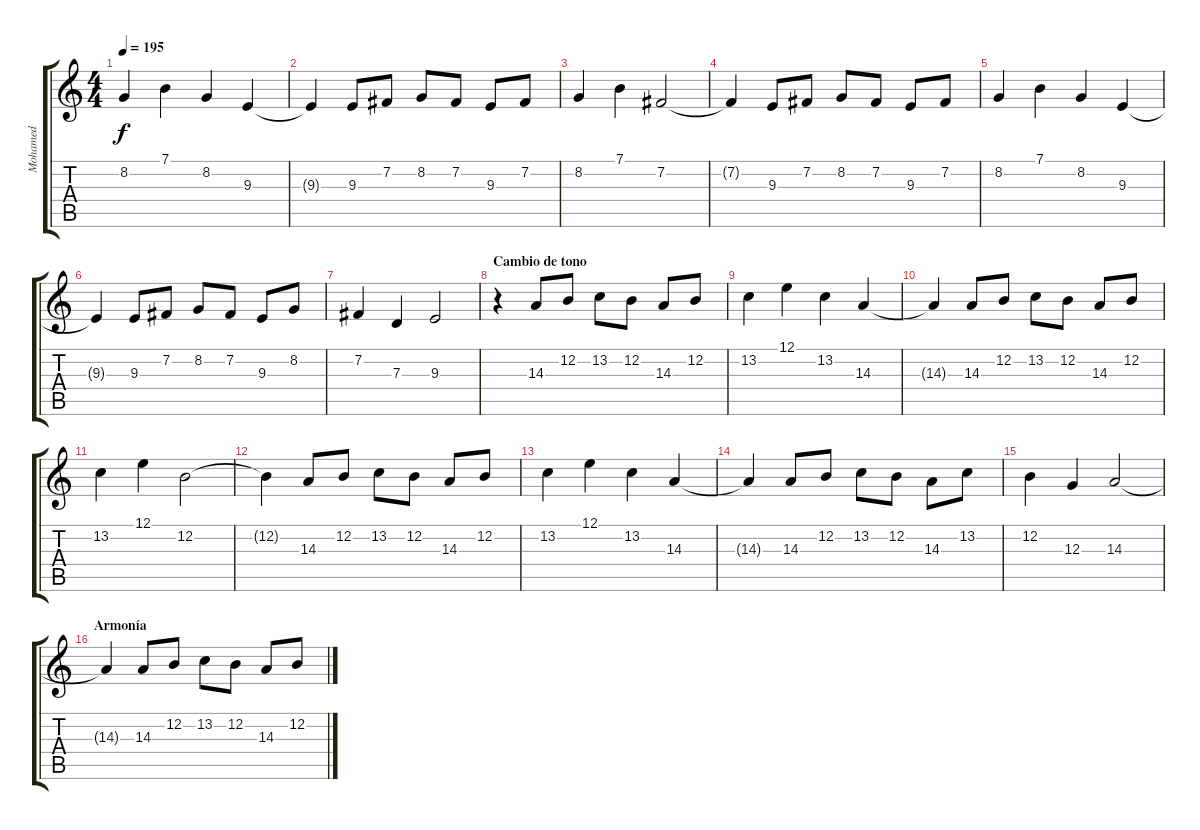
\track ("Mohamed" "Mohamed") {instrument violin}
\staff {score tabs}
\tuning (E4 B3 G3 D3 A2 E2) {hide}
\ts (4 4)
\tempo 195
\clef g2
\ks c
8.2.4{dy f} 7.1.4 8.2.4 9.3.4 |
9.3{t}.4 9.3.8 7.2.8 8.2.8 7.2.8 9.3.8 7.2.8 |
8.2.4 7.1.4 7.2.2 |
7.2{t}.4 9.3.8 7.2.8 8.2.8 7.2.8 9.3.8 7.2.8 |
8.2.4 7.1.4 8.2.4 9.3.4 |
9.3{t}.4 9.3.8 7.2.8 8.2.8 7.2.8 9.3.8 8.2.8 |
7.2.4 7.3.4 9.3.2 |
\section ("" "Cambio de tono")
r.4 14.3.8 12.2.8 13.2.8 12.2.8 14.3.8 12.2.8 |
13.2.4 12.1.4 13.2.4 14.3.4 |
14.3{t}.4 14.3.8 12.2.8 13.2.8 12.2.8 14.3.8 12.2.8 |
13.2.4 12.1.4 12.2.2 |
12.2{t}.4 14.3.8 12.2.8 13.2.8 12.2.8 14.3.8 12.2.8 |
13.2.4 12.1.4 13.2.4 14.3.4 |
14.3{t}.4 14.3.8 12.2.8 13.2.8 12.2.8 14.3.8 13.2.8 |
12.2.4 12.3.4 14.3.2 |
\section ("" "Armonía")
14.3{t}.4 14.3.8 12.2.8 13.2.8 12.2.8 14.3.8 12.2.8
